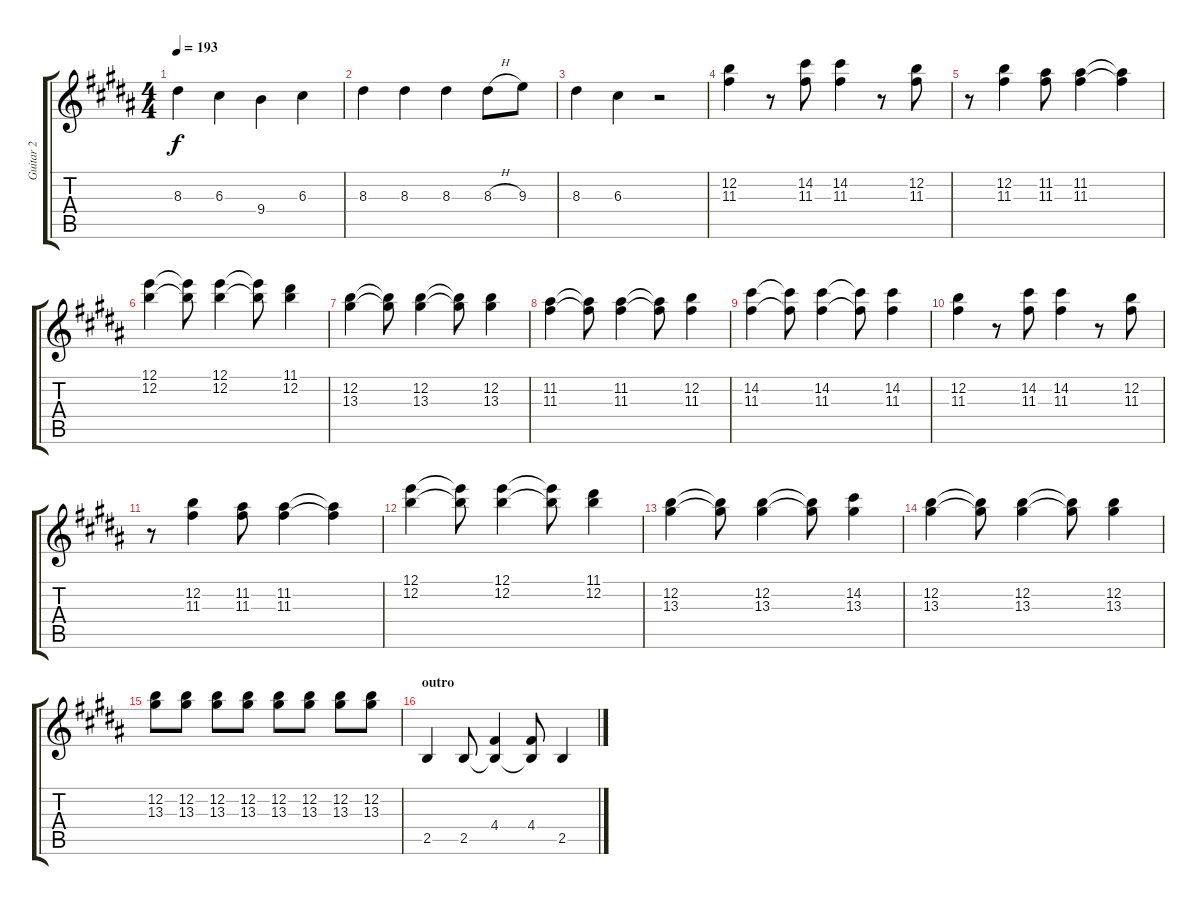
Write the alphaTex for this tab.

\track ("Guitar 2" "Guitar 2") {instrument acousticguitarnylon}
\staff {score tabs}
\tuning (E4 B3 G3 D3 A2 E2) {hide}
\ts (4 4)
\tempo 193
\clef g2
\ks b
8.3.4{dy f} 6.3.4 9.4.4 6.3.4 |
8.3.4 8.3.4 8.3.4 8.3{h}.8 9.3.8 |
8.3.4 6.3.4 r.2 |
(12.2 11.3).4 r.8 (14.2 11.3).8 (14.2 11.3).4 r.8 (12.2 11.3).8 |
r.8 (12.2 11.3).4 (11.2 11.3).8 (11.2 11.3).4 (11.2{t} 11.3{t}).4 |
(12.1 12.2).4 (12.1{t} 12.2{t}).8 (12.1 12.2).4 (12.1{t} 12.2{t}).8 (11.1 12.2).4 |
(12.2 13.3).4 (12.2{t} 13.3{t}).8 (12.2 13.3).4 (12.2{t} 13.3{t}).8 (12.2 13.3).4 |
(11.2 11.3).4 (11.2{t} 11.3{t}).8 (11.2 11.3).4 (11.2{t} 11.3{t}).8 (12.2 11.3).4 |
(14.2 11.3).4 (14.2{t} 11.3{t}).8 (14.2 11.3).4 (14.2{t} 11.3{t}).8 (14.2 11.3).4 |
(12.2 11.3).4 r.8 (14.2 11.3).8 (14.2 11.3).4 r.8 (12.2 11.3).8 |
r.8 (12.2 11.3).4 (11.2 11.3).8 (11.2 11.3).4 (11.2{t} 11.3{t}).4 |
(12.1 12.2).4 (12.1{t} 12.2{t}).8 (12.1 12.2).4 (12.1{t} 12.2{t}).8 (11.1 12.2).4 |
(12.2 13.3).4 (12.2{t} 13.3{t}).8 (12.2 13.3).4 (12.2{t} 13.3{t}).8 (14.2 13.3).4 |
(12.2 13.3).4 (12.2{t} 13.3{t}).8 (12.2 13.3).4 (12.2{t} 13.3{t}).8 (12.2 13.3).4 |
(12.2 13.3).8 (12.2 13.3).8 (12.2 13.3).8 (12.2 13.3).8 (12.2 13.3).8 (12.2 13.3).8 (12.2 13.3).8 (12.2 13.3).8 |
\section ("" "outro")
2.5.4{volume 13 instrument acousticguitarsteel} 2.5.8 (4.4 2.5{t}).4 (4.4 2.5{t}).8 2.5.4
